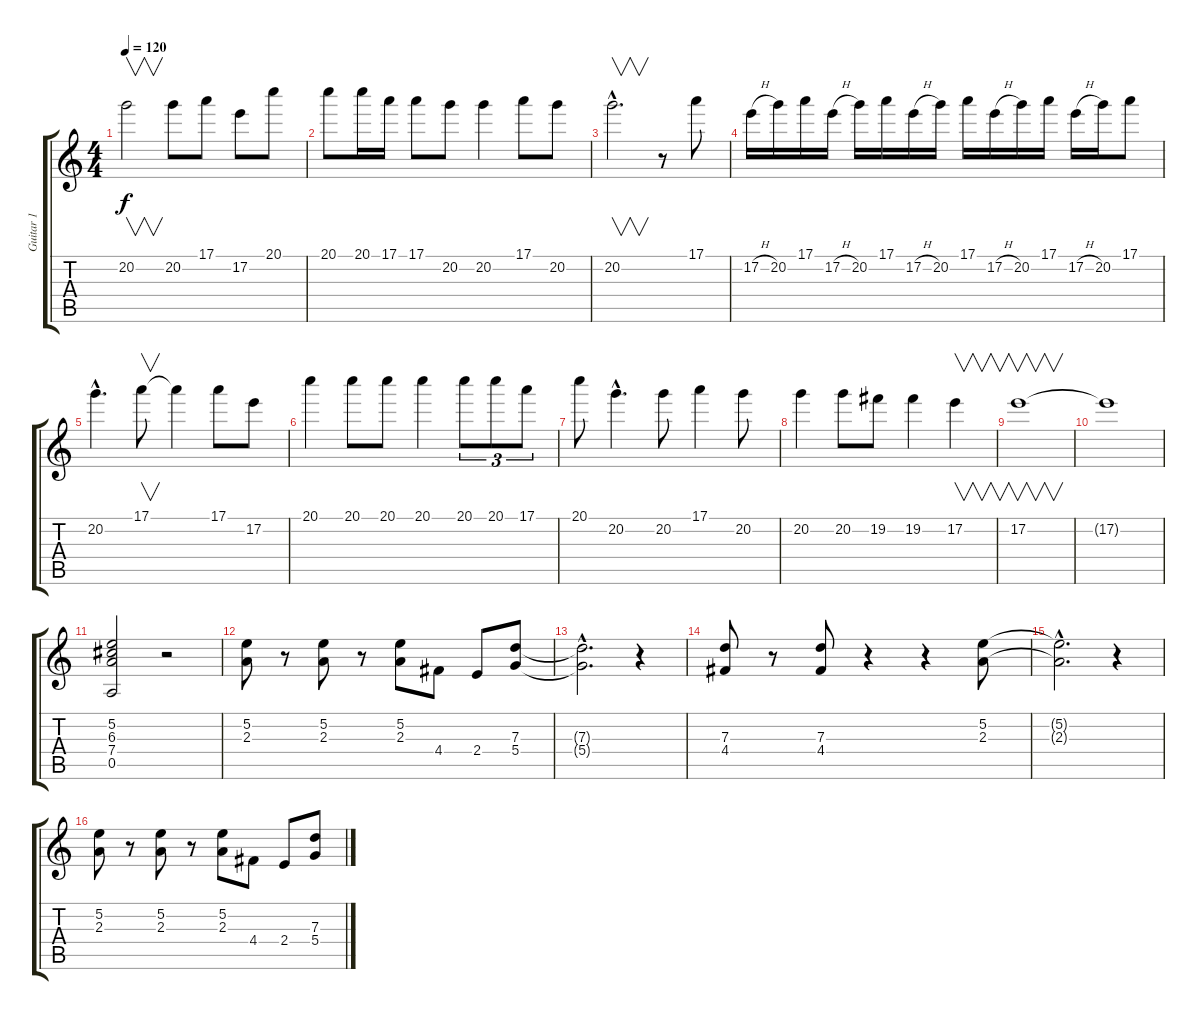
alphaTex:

\track ("Guitar 1" "Guitar 1") {instrument distortionguitar}
\staff {score tabs}
\tuning (E4 B3 G3 D3 A2 E2) {hide}
\ts (4 4)
\tempo 120
\clef g2
\ks c
20.2.2{v dy f} 20.2.8 17.1.8 17.2.8 20.1.8 |
20.1.8 20.1.16 17.1.16 17.1.8 20.2.8 20.2.4 17.1.8 20.2.8 |
20.2{hac}.2{v d} r.8 17.1.8 |
17.2{h}.16 20.2.16 17.1.16 17.2{h}.16 20.2.16 17.1.16 17.2{h}.16 20.2.16 17.1.16 17.2{h}.16 20.2.16 17.1.16 17.2{h}.16 20.2.16 17.1.8 |
20.2{hac}.4{d} 17.1.8{v} 17.1{t}.4 17.1.8 17.2.8 |
20.1.4 20.1.8 20.1.8 20.1.4 20.1.8{tu (3 2)} 20.1.8{tu (3 2)} 17.1.8{tu (3 2)} |
20.1.8 20.2{hac}.4{d} 20.2.8 17.1.4 20.2.8 |
20.2.4 20.2.8 19.2.8 19.2.4 17.2.4{v} |
17.2.1{v} |
17.2{t}.1 |
(5.2 6.3 7.4 0.5).2 r.2 |
(5.2 2.3).8 r.8 (5.2 2.3).8 r.8 (5.2 2.3).8 4.4.8 2.4.8 (7.3 5.4).8 |
(7.3{hac t} 5.4{hac t}).2{d} r.4 |
(7.3 4.4).8 r.8 (7.3 4.4).8 r.4 r.4 (5.2 2.3).8 |
(5.2{hac t} 2.3{hac t}).2{d} r.4 |
(5.2 2.3).8 r.8 (5.2 2.3).8 r.8 (5.2 2.3).8 4.4.8 2.4.8 (7.3 5.4).8
